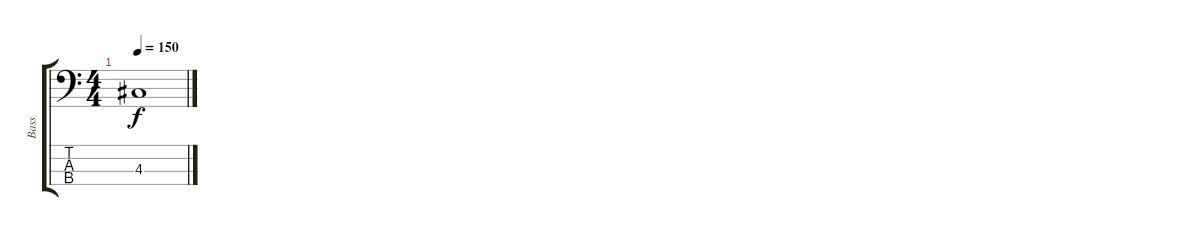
\track ("Bass" "Bass") {instrument electricbassfinger}
\staff {score tabs}
\tuning (G2 D2 A1 E1) {hide}
\ts (4 4)
\tempo 150
\clef f4
\ks c
4.3{t}.1{dy f}
